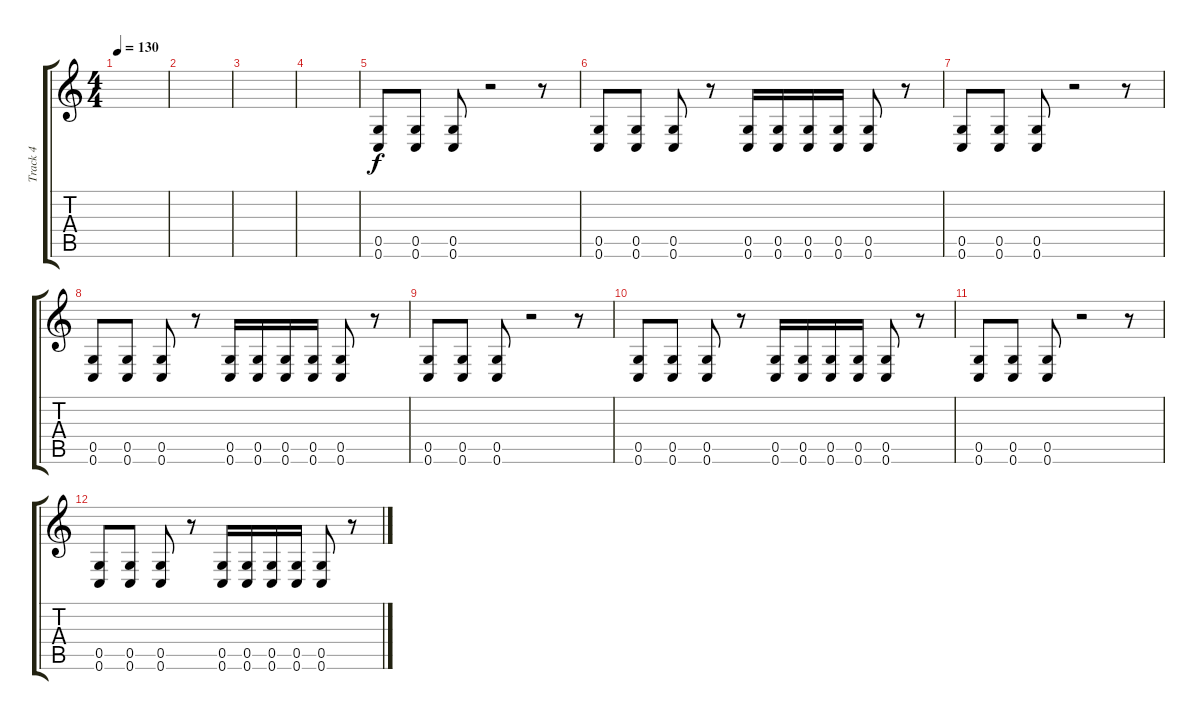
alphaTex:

\track ("Track 4" "Track 4") {instrument distortionguitar}
\staff {score tabs}
\tuning (D4 A3 F3 C3 G2 C2) {hide}
\ts (4 4)
\tempo 130
\clef g2
\ks c
|
|
|
|
(0.5 0.6).8 (0.5 0.6).8 (0.5 0.6).8 r.2 r.8 |
(0.5 0.6).8 (0.5 0.6).8 (0.5 0.6).8 r.8 (0.5 0.6).16 (0.5 0.6).16 (0.5 0.6).16 (0.5 0.6).16 (0.5 0.6).8 r.8 |
(0.5 0.6).8 (0.5 0.6).8 (0.5 0.6).8 r.2 r.8 |
(0.5 0.6).8 (0.5 0.6).8 (0.5 0.6).8 r.8 (0.5 0.6).16 (0.5 0.6).16 (0.5 0.6).16 (0.5 0.6).16 (0.5 0.6).8 r.8 |
(0.5 0.6).8 (0.5 0.6).8 (0.5 0.6).8 r.2 r.8 |
(0.5 0.6).8 (0.5 0.6).8 (0.5 0.6).8 r.8 (0.5 0.6).16 (0.5 0.6).16 (0.5 0.6).16 (0.5 0.6).16 (0.5 0.6).8 r.8 |
(0.5 0.6).8 (0.5 0.6).8 (0.5 0.6).8 r.2 r.8 |
(0.5 0.6).8 (0.5 0.6).8 (0.5 0.6).8 r.8 (0.5 0.6).16 (0.5 0.6).16 (0.5 0.6).16 (0.5 0.6).16 (0.5 0.6).8 r.8
